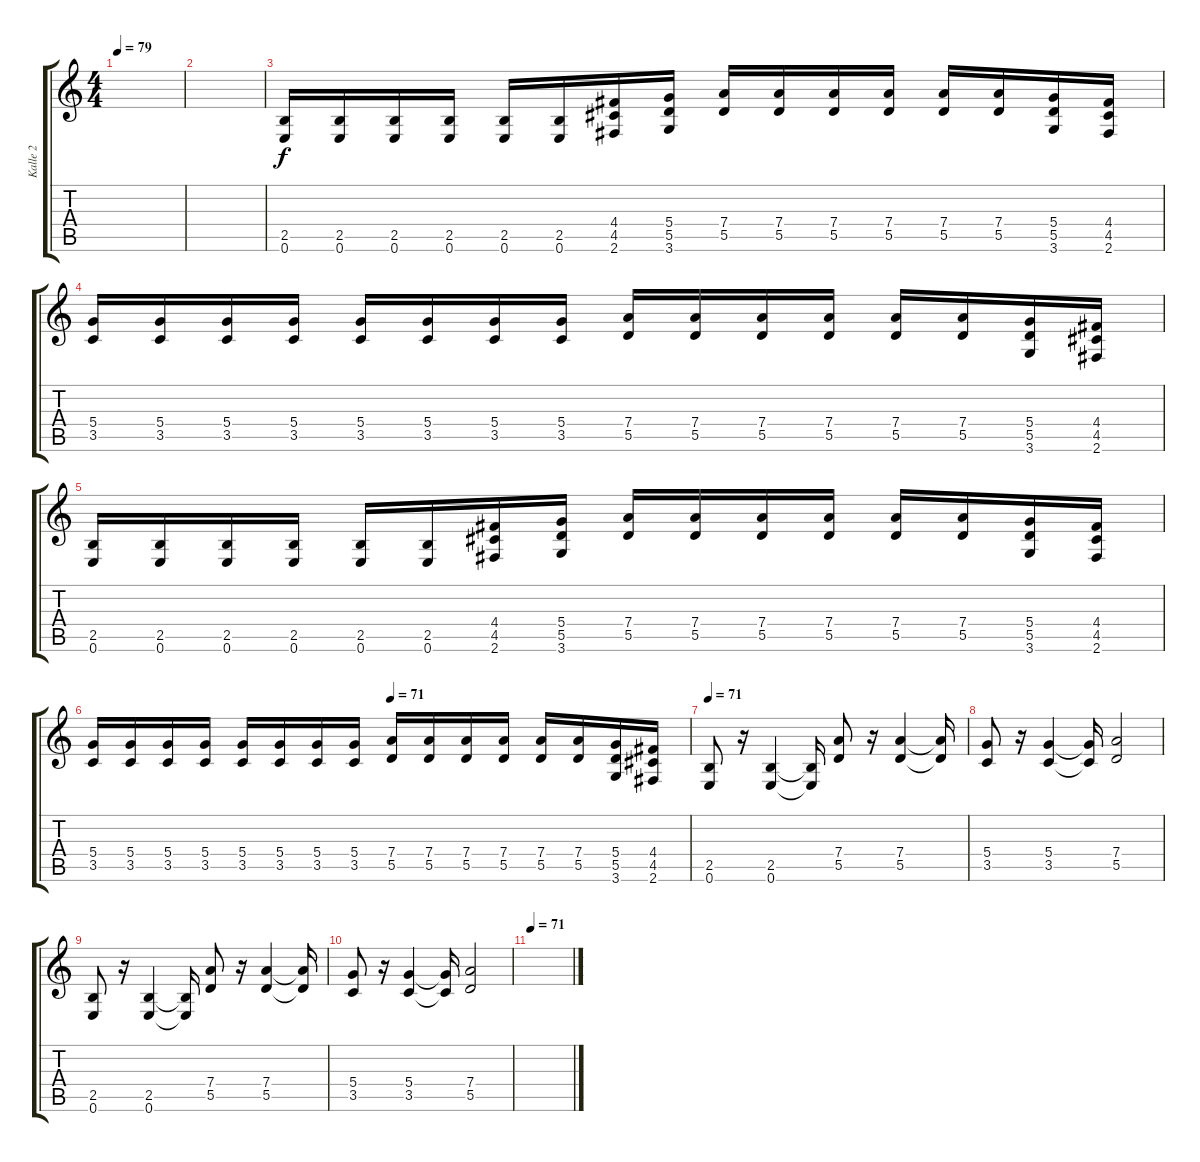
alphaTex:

\track ("Kalle 2" "Kalle 2") {instrument acousticguitarsteel}
\staff {score tabs}
\tuning (E4 B3 G3 D3 A2 E2) {hide}
\ts (4 4)
\tempo 79
\clef g2
\ks c
|
|
(2.5 0.6).16{volume 12 instrument distortionguitar} (2.5 0.6).16 (2.5 0.6).16 (2.5 0.6).16 (2.5 0.6).16 (2.5 0.6).16 (4.4 4.5 2.6).16 (5.4 5.5 3.6).16 (7.4 5.5).16 (7.4 5.5).16 (7.4 5.5).16 (7.4 5.5).16 (7.4 5.5).16 (7.4 5.5).16 (5.4 5.5 3.6).16 (4.4 4.5 2.6).16 |
(5.4 3.5).16 (5.4 3.5).16 (5.4 3.5).16 (5.4 3.5).16 (5.4 3.5).16 (5.4 3.5).16 (5.4 3.5).16 (5.4 3.5).16 (7.4 5.5).16 (7.4 5.5).16 (7.4 5.5).16 (7.4 5.5).16 (7.4 5.5).16 (7.4 5.5).16 (5.4 5.5 3.6).16 (4.4 4.5 2.6).16 |
(2.5 0.6).16{volume 12 instrument distortionguitar} (2.5 0.6).16 (2.5 0.6).16 (2.5 0.6).16 (2.5 0.6).16 (2.5 0.6).16 (4.4 4.5 2.6).16 (5.4 5.5 3.6).16 (7.4 5.5).16 (7.4 5.5).16 (7.4 5.5).16 (7.4 5.5).16 (7.4 5.5).16 (7.4 5.5).16 (5.4 5.5 3.6).16 (4.4 4.5 2.6).16 |
\tempo (71 0.5)
(5.4 3.5).16 (5.4 3.5).16 (5.4 3.5).16 (5.4 3.5).16 (5.4 3.5).16 (5.4 3.5).16 (5.4 3.5).16 (5.4 3.5).16 (7.4 5.5).16 (7.4 5.5).16 (7.4 5.5).16 (7.4 5.5).16 (7.4 5.5).16 (7.4 5.5).16 (5.4 5.5 3.6).16 (4.4 4.5 2.6).16 |
\tempo 71
(2.5 0.6).8{volume 14 balance 3} r.16 (2.5 0.6).4 (2.5{t} 0.6{t}).16 (7.4 5.5).8 r.16 (7.4 5.5).4 (7.4{t} 5.5{t}).16 |
(5.4 3.5).8 r.16 (5.4 3.5).4 (5.4{t} 3.5{t}).16 (7.4 5.5).2 |
(2.5 0.6).8{volume 0} r.16 (2.5 0.6).4 (2.5{t} 0.6{t}).16 (7.4 5.5).8 r.16 (7.4 5.5).4 (7.4{t} 5.5{t}).16 |
(5.4 3.5).8 r.16 (5.4 3.5).4 (5.4{t} 3.5{t}).16 (7.4 5.5).2 |
\tempo 71
